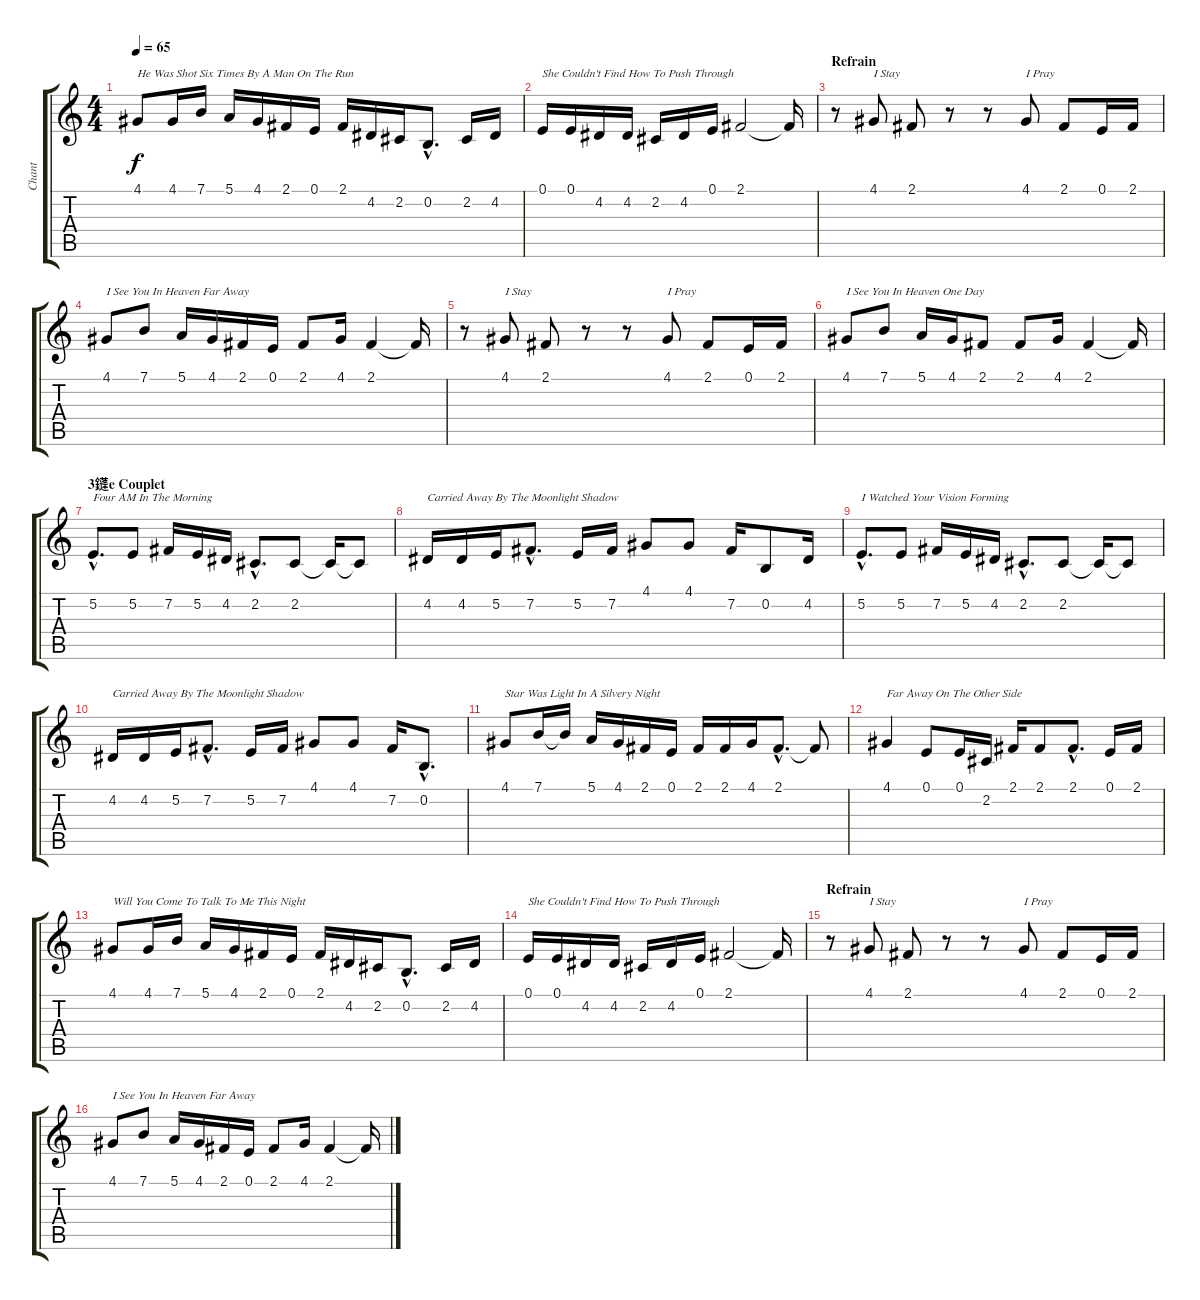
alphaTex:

\track ("Chant" "Chant") {instrument synthvoice}
\staff {score tabs}
\tuning (E4 B3 G3 D3 A2 E2) {hide}
\ts (4 4)
\tempo 65
\clef g2
\ks c
4.1.8{txt "He Was Shot Six Times By A Man On The Run" dy f} 4.1.16 7.1.16 5.1.16 4.1.16 2.1.16 0.1.16 2.1.16 4.2.16 2.2.16 0.2{hac}.8{d} 2.2.16 4.2.16 |
0.1.16{txt "She Couldn't Find How To Push Through"} 0.1.16 4.2.16 4.2.16 2.2.16 4.2.16 0.1.16 2.1.2 2.1{t}.16 |
\section ("" "Refrain")
r.8 4.1.8{txt "I Stay"} 2.1.8 r.8 r.8 4.1.8{txt "I Pray"} 2.1.8 0.1.16 2.1.16 |
4.1.8{txt "I See You In Heaven Far Away"} 7.1.8 5.1.16 4.1.16 2.1.16 0.1.16 2.1.8 4.1.16 2.1.4 2.1{t}.16 |
r.8 4.1.8{txt "I Stay"} 2.1.8 r.8 r.8 4.1.8{txt "I Pray"} 2.1.8 0.1.16 2.1.16 |
4.1.8{txt "I See You In Heaven One Day"} 7.1.8 5.1.16 4.1.16 2.1.8 2.1.8 4.1.16 2.1.4 2.1{t}.16 |
\section ("" "3鑝e Couplet")
5.2{hac}.8{d txt "Four AM In The Morning"} 5.2.8 7.2.16 5.2.16 4.2.16 2.2{hac}.8{d} 2.2.8 2.2{t}.16 2.2{t}.8 |
4.2.16{txt "Carried Away By The Moonlight Shadow"} 4.2.16 5.2.16 7.2{hac}.8{d} 5.2.16 7.2.16 4.1.8 4.1.8 7.2.16 0.2.8 4.2.16 |
5.2{hac}.8{d txt "I Watched Your Vision Forming"} 5.2.8 7.2.16 5.2.16 4.2.16 2.2{hac}.8{d} 2.2.8 2.2{t}.16 2.2{t}.8 |
4.2.16{txt "Carried Away By The Moonlight Shadow"} 4.2.16 5.2.16 7.2{hac}.8{d} 5.2.16 7.2.16 4.1.8 4.1.8 7.2.16 0.2{hac}.8{d} |
4.1.8{txt "Star Was Light In A Silvery Night"} 7.1.16 7.1{t}.16 5.1.16 4.1.16 2.1.16 0.1.16 2.1.16 2.1.16 4.1.16 2.1{hac}.8{d} 2.1{t}.8 |
4.1.4{txt "Far Away On The Other Side"} 0.1.8 0.1.16 2.2.16 2.1.16 2.1.8 2.1{hac}.8{d} 0.1.16 2.1.16 |
4.1.8{txt "Will You Come To Talk To Me This Night"} 4.1.16 7.1.16 5.1.16 4.1.16 2.1.16 0.1.16 2.1.16 4.2.16 2.2.16 0.2{hac}.8{d} 2.2.16 4.2.16 |
0.1.16{txt "She Couldn't Find How To Push Through"} 0.1.16 4.2.16 4.2.16 2.2.16 4.2.16 0.1.16 2.1.2 2.1{t}.16 |
\section ("" "Refrain")
r.8 4.1.8{txt "I Stay"} 2.1.8 r.8 r.8 4.1.8{txt "I Pray"} 2.1.8 0.1.16 2.1.16 |
4.1.8{txt "I See You In Heaven Far Away"} 7.1.8 5.1.16 4.1.16 2.1.16 0.1.16 2.1.8 4.1.16 2.1.4 2.1{t}.16
